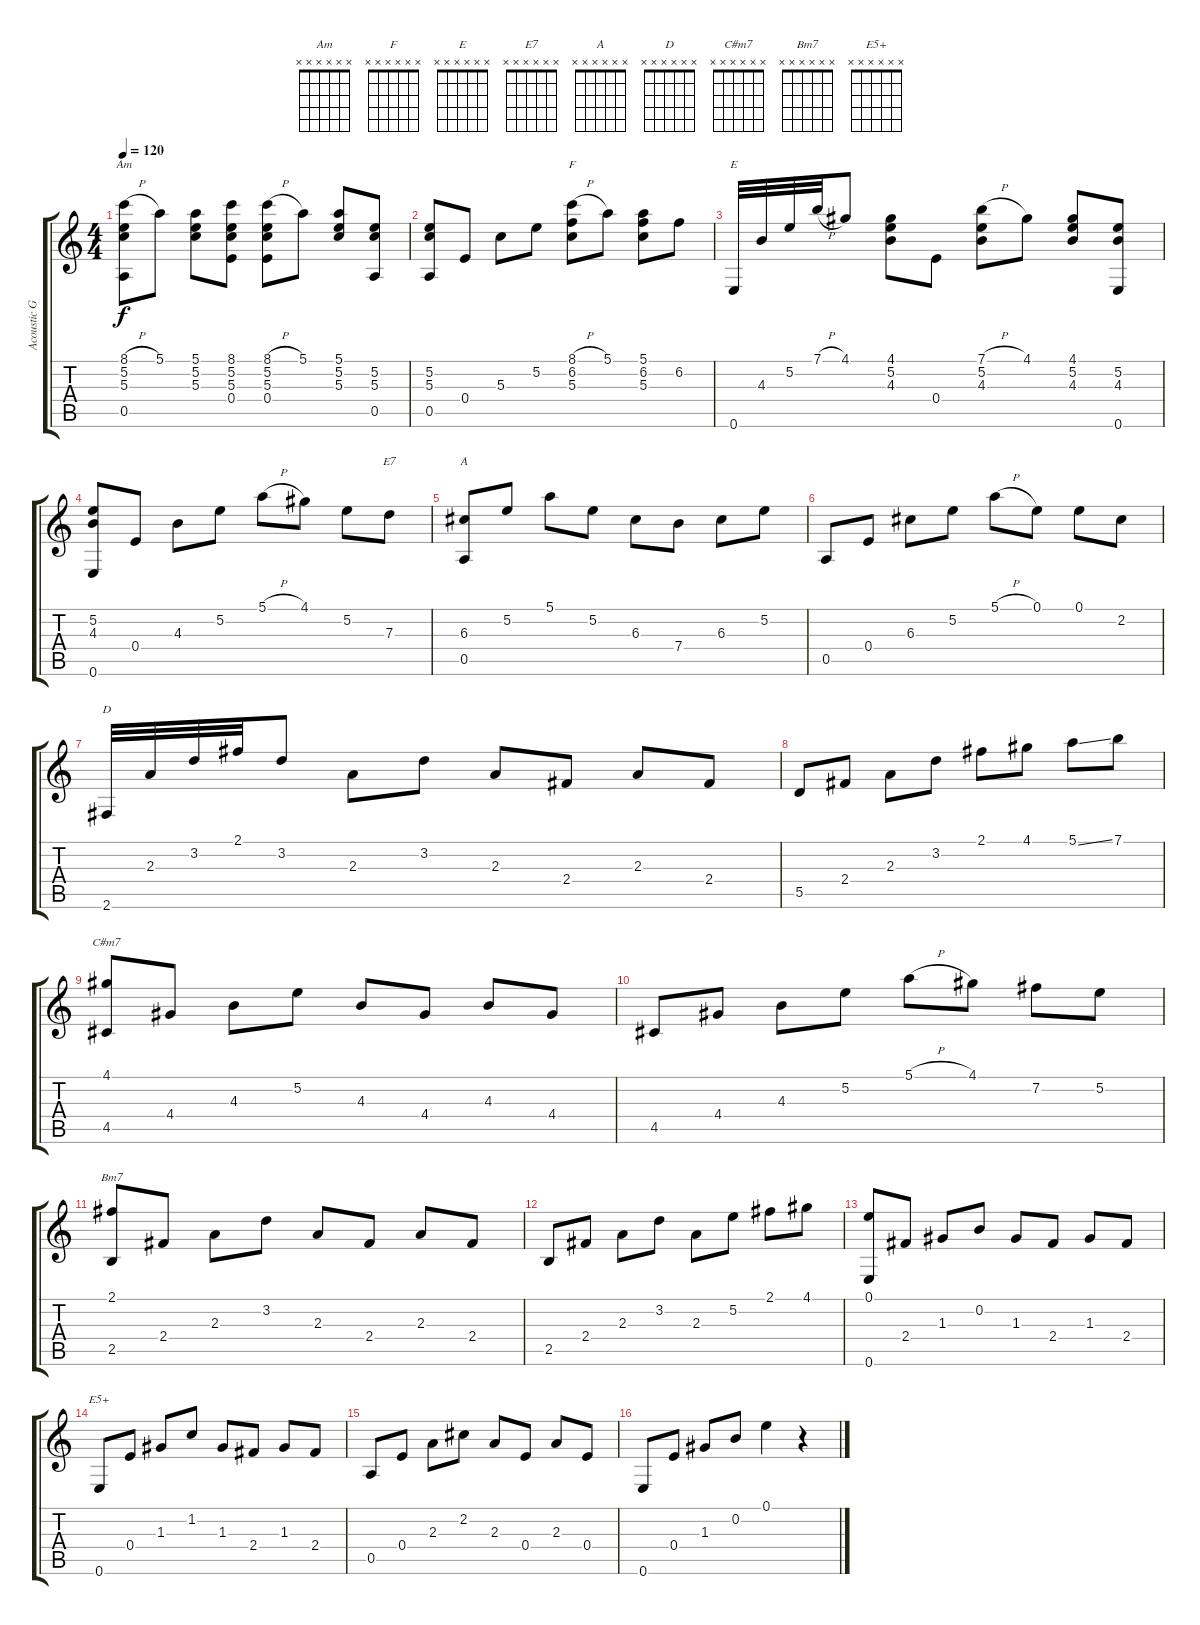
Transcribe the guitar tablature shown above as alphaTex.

\track ("Acoustic Guitar" "Acoustic G") {instrument acousticguitarnylon}
\staff {score tabs}
\tuning (E4 B3 G3 E3 A2 E2) {hide}
\chord ("Am" x x x x x x) {firstfret 0}
\chord ("F" x x x x x x) {firstfret 0}
\chord ("E" x x x x x x) {firstfret 0}
\chord ("E7" x x x x x x) {firstfret 0}
\chord ("A" x x x x x x) {firstfret 0}
\chord ("D" x x x x x x) {firstfret 0}
\chord ("C#m7" x x x x x x) {firstfret 0}
\chord ("Bm7" x x x x x x) {firstfret 0}
\chord ("E5+" x x x x x x) {firstfret 0}
\ts (4 4)
\tempo 120
\clef g2
\ks c
(8.1{h} 5.2 5.3 0.5).8{ch "Am" dy f} 5.1.8 (5.1 5.2 5.3).8 (8.1 5.2 5.3 0.4).8 (8.1{h} 5.2 5.3 0.4).8 5.1.8 (5.1 5.2 5.3).8 (5.2 5.3 0.5).8 |
(5.2 5.3 0.5).8 0.4.8 5.3.8 5.2.8 (8.1{h} 6.2 5.3).8{ch "F"} 5.1.8 (5.1 6.2 5.3).8 6.2.8 |
0.6.32{ch "E"} 4.3.32 5.2.32 7.1{h}.32 4.1.8 (4.1 5.2 4.3).8 0.4.8 (7.1{h} 5.2 4.3).8 4.1.8 (4.1 5.2 4.3).8 (5.2 4.3 0.6).8 |
(5.2 4.3 0.6).8 0.4.8 4.3.8 5.2.8 5.1{h}.8 4.1.8 5.2.8 7.3.8{ch "E7"} |
(6.3 0.5).8{ch "A"} 5.2.8 5.1.8 5.2.8 6.3.8 7.4.8 6.3.8 5.2.8 |
0.5.8 0.4.8 6.3.8 5.2.8 5.1{h}.8 0.1.8 0.1.8 2.2.8 |
2.6.32{ch "D"} 2.3.32 3.2.32 2.1.32 3.2.8 2.3.8 3.2.8 2.3.8 2.4.8 2.3.8 2.4.8 |
5.5.8 2.4.8 2.3.8 3.2.8 2.1.8 4.1.8 5.1{ss}.8 7.1.8 |
(4.1 4.5).8{ch "C#m7"} 4.4.8 4.3.8 5.2.8 4.3.8 4.4.8 4.3.8 4.4.8 |
4.5.8 4.4.8 4.3.8 5.2.8 5.1{h}.8 4.1.8 7.2.8 5.2.8 |
(2.1 2.5).8{ch "Bm7"} 2.4.8 2.3.8 3.2.8 2.3.8 2.4.8 2.3.8 2.4.8 |
2.5.8 2.4.8 2.3.8 3.2.8 2.3.8 5.2.8 2.1.8 4.1.8 |
(0.1 0.6).8 2.4.8 1.3.8 0.2.8 1.3.8 2.4.8 1.3.8 2.4.8 |
0.6.8{ch "E5+"} 0.4.8 1.3.8 1.2.8 1.3.8 2.4.8 1.3.8 2.4.8 |
0.5.8 0.4.8 2.3.8 2.2.8 2.3.8 0.4.8 2.3.8 0.4.8 |
0.6.8 0.4.8 1.3.8 0.2.8 0.1.4 r.4
